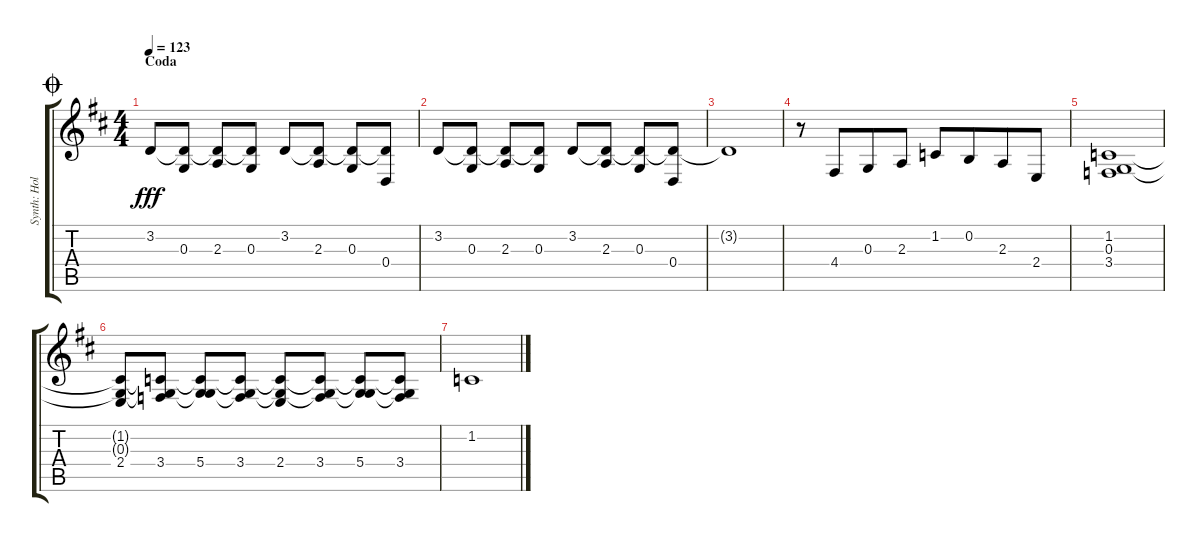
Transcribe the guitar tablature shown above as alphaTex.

\track ("Synth: Holly" "Synth: Hol") {instrument electricgrandpiano}
\staff {score tabs}
\tuning (E4 B3 G3 D3 A2 E2) {hide}
\ts (4 4)
\section ("" "Coda")
\jump coda
\tempo 123
\clef g2
\ks d
3.2.8{dy fff} (3.2{t} 0.3).8 (3.2{t} 2.3).8 (3.2{t} 0.3).8 3.2.8 (3.2{t} 2.3).8 (3.2{t} 0.3).8 (3.2{t} 0.4).8 |
3.2.8 (3.2{t} 0.3).8 (3.2{t} 2.3).8 (3.2{t} 0.3).8 3.2.8 (3.2{t} 2.3).8 (3.2{t} 0.3).8 (3.2{t} 0.4).8 |
3.2{t}.1 |
r.8 4.4.8{beam merge} 0.3.8 2.3.8{beam split} 1.2.8 0.2.8{beam merge} 2.3.8 2.4.8 |
(1.2 0.3 3.4).1 |
(1.2{t} 0.3{t} 2.4).8 (1.2{t} 0.3{t} 3.4).8 (1.2{t} 0.3{t} 5.4).8 (1.2{t} 0.3{t} 3.4).8 (1.2{t} 0.3{t} 2.4).8 (1.2{t} 0.3{t} 3.4).8 (1.2{t} 0.3{t} 5.4).8 (1.2{t} 0.3{t} 3.4).8 |
1.2.1
